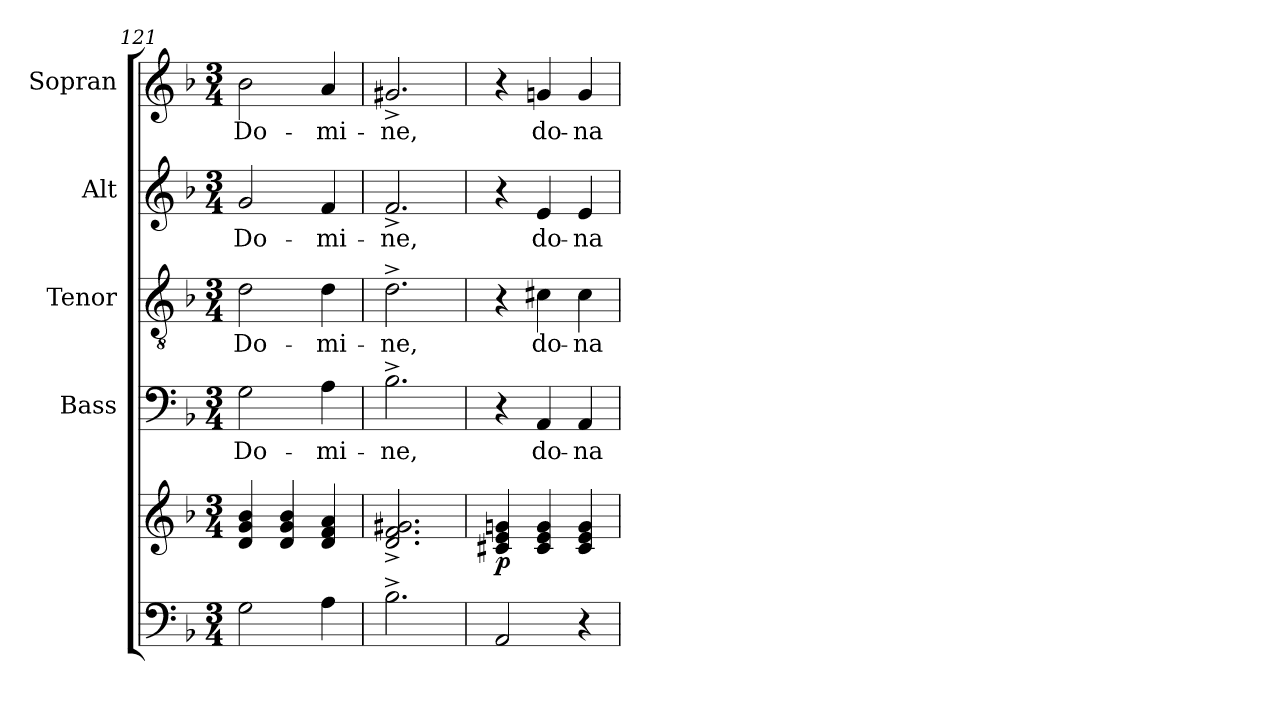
**kern	**kern	**dynam	**kern	**text	**kern	**text	**kern	**text	**kern	**text
*part5	*part5	*part5	*part4	*part4	*part3	*part3	*part2	*part2	*part1	*part1
*staff6	*staff5	*staff5/6	*staff4	*staff4	*staff3	*staff3	*staff2	*staff2	*staff1	*staff1
*	*	*	*I"Bass	*	*I"Tenor	*	*I"Alt	*	*I"Sopran	*
*	*	*	*I'B.	*	*I'T.	*	*I'A.	*	*I'S.	*
*clefF4	*clefG2	*	*clefF4	*	*clefGv2	*	*clefG2	*	*clefG2	*
*k[b-]	*k[b-]	*	*k[b-]	*	*k[b-]	*	*k[b-]	*	*k[b-]	*
*F:	*F:	*	*F:	*	*F:	*	*F:	*	*F:	*
*M3/4	*M3/4	*	*M3/4	*	*M3/4	*	*M3/4	*	*M3/4	*
=121	=121	=121	=121	=121	=121	=121	=121	=121	=121	=121
!	!	!	!	!LO:LY:b	!	!LO:LY:b	!	!LO:LY:b	!	!LO:LY:b
2G\	4d/ 4g/ 4b-/	.	2G\	Do-	2d\	Do-	2g/	Do-	2b-\	Do-
.	4d/ 4g/ 4b-/	.	.	.	.	.	.	.	.	.
!	!	!	!	!LO:LY:b	!	!LO:LY:b	!	!LO:LY:b	!	!LO:LY:b
4A\	4d/ 4f/ 4a/	.	4A\	-mi-	4d\	-mi-	4f/	-mi-	4a/	-mi-
=122	=122	=122	=122	=122	=122	=122	=122	=122	=122	=122
!	!	!	!	!LO:LY:b	!	!LO:LY:b	!	!LO:LY:b	!	!LO:LY:b
2.B-^>\	2.d/^< 2.f/^< 2.g#X/^<	.	2.B-^>\	-ne,	2.d^>\	-ne,	2.f^>/	-ne,	2.g#X^>/	-ne,
=123	=123	=123	=123	=123	=123	=123	=123	=123	=123	=123
!	!	!LO:DY:b	!	!	!	!	!	!	!	!
2AA/	4c#X/ 4e/ 4gn/	p	4r	.	4r	.	4r	.	4r	.
!	!	!	!	!LO:LY:b	!	!LO:LY:b	!	!LO:LY:b	!	!LO:LY:b
.	4c#/ 4e/ 4g/	.	4AA/	do-	4c#X\	do-	4e/	do-	4gn/	do-
!	!	!	!	!LO:LY:b	!	!LO:LY:b	!	!LO:LY:b	!	!LO:LY:b
4r	4c#/ 4e/ 4g/	.	4AA/	-na	4c#\	-na	4e/	-na	4g/	-na
=	=	=	=	=	=	=	=	=	=	=
*-	*-	*-	*-	*-	*-	*-	*-	*-	*-	*-
